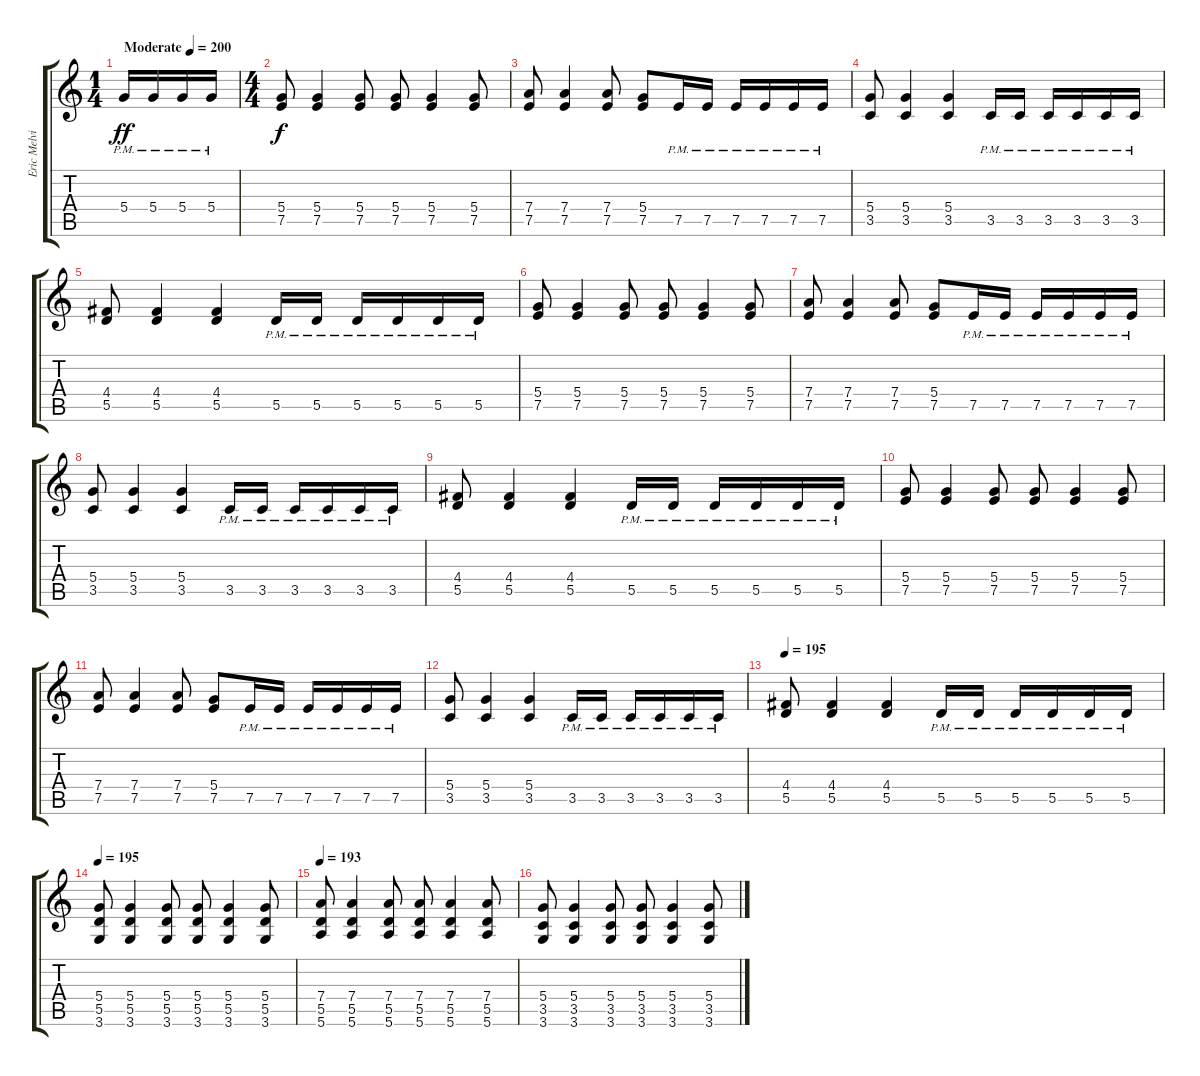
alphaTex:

\track ("Eric Melvin" "Eric Melvi") {instrument distortionguitar}
\staff {score tabs}
\tuning (E4 B3 G3 D3 A2 E2) {hide}
\ts (1 4)
\tempo (200 "Moderate")
\clef g2
\ks c
5.4{pm}.16{dy ff instrument distortionguitar} 5.4{pm}.16 5.4{pm}.16 5.4{pm}.16 |
\ts (4 4)
(5.4 7.5).8{dy f} (5.4 7.5).4 (5.4 7.5).8 (5.4 7.5).8 (5.4 7.5).4 (5.4 7.5).8 |
(7.4 7.5).8 (7.4 7.5).4 (7.4 7.5).8 (5.4 7.5).8 7.5{pm}.16 7.5{pm}.16 7.5{pm}.16 7.5{pm}.16 7.5{pm}.16 7.5{pm}.16 |
(5.4 3.5).8 (5.4 3.5).4 (5.4 3.5).4 3.5{pm}.16 3.5{pm}.16 3.5{pm}.16 3.5{pm}.16 3.5{pm}.16 3.5{pm}.16 |
(4.4 5.5).8 (4.4 5.5).4 (4.4 5.5).4 5.5{pm}.16 5.5{pm}.16 5.5{pm}.16 5.5{pm}.16 5.5{pm}.16 5.5{pm}.16 |
(5.4 7.5).8 (5.4 7.5).4 (5.4 7.5).8 (5.4 7.5).8 (5.4 7.5).4 (5.4 7.5).8 |
(7.4 7.5).8 (7.4 7.5).4 (7.4 7.5).8 (5.4 7.5).8 7.5{pm}.16 7.5{pm}.16 7.5{pm}.16 7.5{pm}.16 7.5{pm}.16 7.5{pm}.16 |
(5.4 3.5).8 (5.4 3.5).4 (5.4 3.5).4 3.5{pm}.16 3.5{pm}.16 3.5{pm}.16 3.5{pm}.16 3.5{pm}.16 3.5{pm}.16 |
(4.4 5.5).8 (4.4 5.5).4 (4.4 5.5).4 5.5{pm}.16 5.5{pm}.16 5.5{pm}.16 5.5{pm}.16 5.5{pm}.16 5.5{pm}.16 |
(5.4 7.5).8 (5.4 7.5).4 (5.4 7.5).8 (5.4 7.5).8 (5.4 7.5).4 (5.4 7.5).8 |
(7.4 7.5).8 (7.4 7.5).4 (7.4 7.5).8 (5.4 7.5).8 7.5{pm}.16 7.5{pm}.16 7.5{pm}.16 7.5{pm}.16 7.5{pm}.16 7.5{pm}.16 |
(5.4 3.5).8 (5.4 3.5).4 (5.4 3.5).4 3.5{pm}.16 3.5{pm}.16 3.5{pm}.16 3.5{pm}.16 3.5{pm}.16 3.5{pm}.16 |
\tempo 195
(4.4 5.5).8 (4.4 5.5).4 (4.4 5.5).4 5.5{pm}.16 5.5{pm}.16 5.5{pm}.16 5.5{pm}.16 5.5{pm}.16 5.5{pm}.16 |
\tempo 195
(5.4 5.5 3.6).8 (5.4 5.5 3.6).4 (5.4 5.5 3.6).8 (5.4 5.5 3.6).8 (5.4 5.5 3.6).4 (5.4 5.5 3.6).8 |
\tempo 193
(7.4 5.5 5.6).8 (7.4 5.5 5.6).4 (7.4 5.5 5.6).8 (7.4 5.5 5.6).8 (7.4 5.5 5.6).4 (7.4 5.5 5.6).8 |
(5.4 3.5 3.6).8 (5.4 3.5 3.6).4 (5.4 3.5 3.6).8 (5.4 3.5 3.6).8 (5.4 3.5 3.6).4 (5.4 3.5 3.6).8
